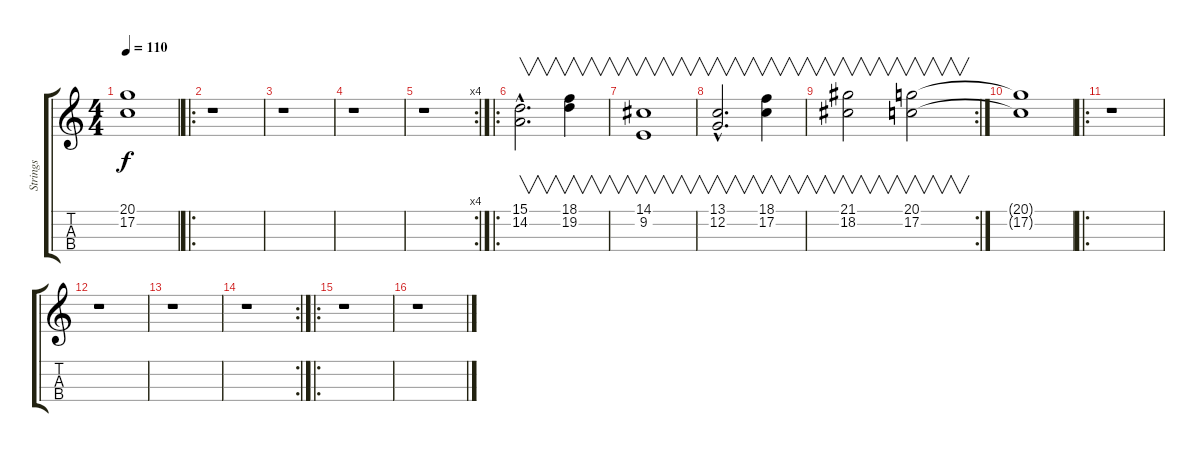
\track ("Strings" "Strings") {instrument synthstrings1}
\staff {score tabs}
\tuning (B3 G3 D3 G2) {hide}
\ts (4 4)
\tempo 110
\clef g2
\ks c
(20.1{t} 17.2{t}).1{dy f} |
\ro
r.1 |
r.1 |
r.1 |
\rc 4
r.1 |
\ro
(15.1{hac} 14.2{hac}).2{v d} (18.1 19.2).4{v} |
(14.1 9.2).1{v} |
(13.1{hac} 12.2{hac}).2{v d} (18.1 17.2).4{v} |
\rc 2
(21.1 18.2).2{v} (20.1 17.2).2{v} |
(20.1{t} 17.2{t}).1 |
\ro
r.1 |
r.1 |
r.1 |
\rc 2
r.1 |
\ro
r.1 |
r.1
